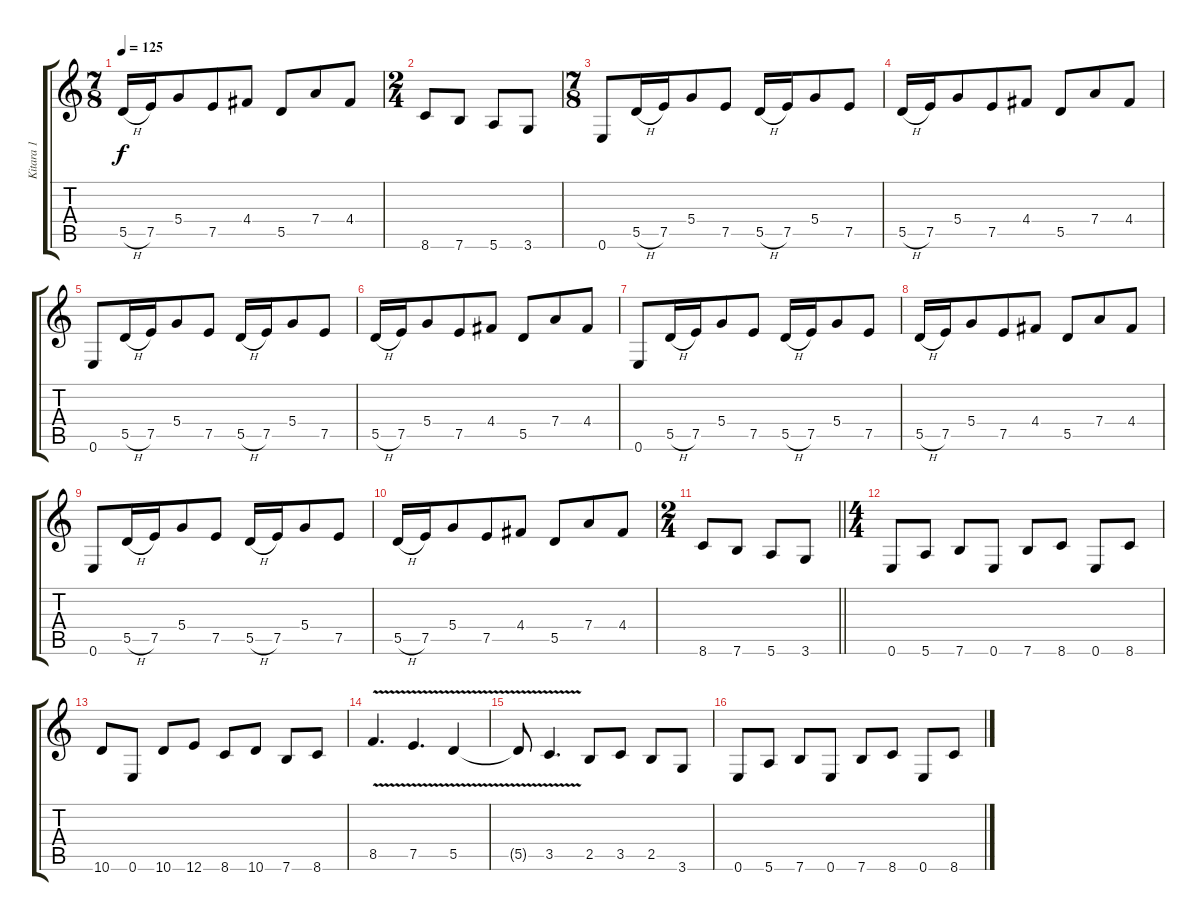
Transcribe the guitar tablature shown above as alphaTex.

\track ("Kitara 1" "Kitara 1") {instrument distortionguitar}
\staff {score tabs}
\tuning (E4 B3 G3 D3 A2 E2) {hide}
\ts (7 8)
\tempo 125
\clef g2
\ks c
5.5{h}.16{dy f} 7.5.16 5.4.8 7.5.8 4.4.8 5.5.8 7.4.8 4.4.8 |
\ts (2 4)
8.6.8 7.6.8 5.6.8 3.6.8 |
\ts (7 8)
0.6.8 5.5{h}.16 7.5.16 5.4.8 7.5.8 5.5{h}.16 7.5.16 5.4.8 7.5.8 |
5.5{h}.16 7.5.16 5.4.8 7.5.8 4.4.8 5.5.8 7.4.8 4.4.8 |
0.6.8 5.5{h}.16 7.5.16 5.4.8 7.5.8 5.5{h}.16 7.5.16 5.4.8 7.5.8 |
5.5{h}.16 7.5.16 5.4.8 7.5.8 4.4.8 5.5.8 7.4.8 4.4.8 |
0.6.8 5.5{h}.16 7.5.16 5.4.8 7.5.8 5.5{h}.16 7.5.16 5.4.8 7.5.8 |
5.5{h}.16 7.5.16 5.4.8 7.5.8 4.4.8 5.5.8 7.4.8 4.4.8 |
0.6.8 5.5{h}.16 7.5.16 5.4.8 7.5.8 5.5{h}.16 7.5.16 5.4.8 7.5.8 |
5.5{h}.16 7.5.16 5.4.8 7.5.8 4.4.8 5.5.8 7.4.8 4.4.8 |
\ts (2 4)
\barLineRight lightlight
8.6.8 7.6.8 5.6.8 3.6.8 |
\ts (4 4)
\section ("" "")
0.6.8{volume 13 balance 8 instrument distortionguitar} 5.6.8 7.6.8 0.6.8 7.6.8 8.6.8 0.6.8 8.6.8 |
10.6.8 0.6.8 10.6.8 12.6.8 8.6.8 10.6.8 7.6.8 8.6.8 |
8.5{v}.4{d} 7.5{v}.4{d} 5.5{v}.4 |
5.5{t}.8 3.5{v}.4{d} 2.5.8 3.5.8 2.5.8 3.6.8 |
0.6.8 5.6.8 7.6.8 0.6.8 7.6.8 8.6.8 0.6.8 8.6.8
